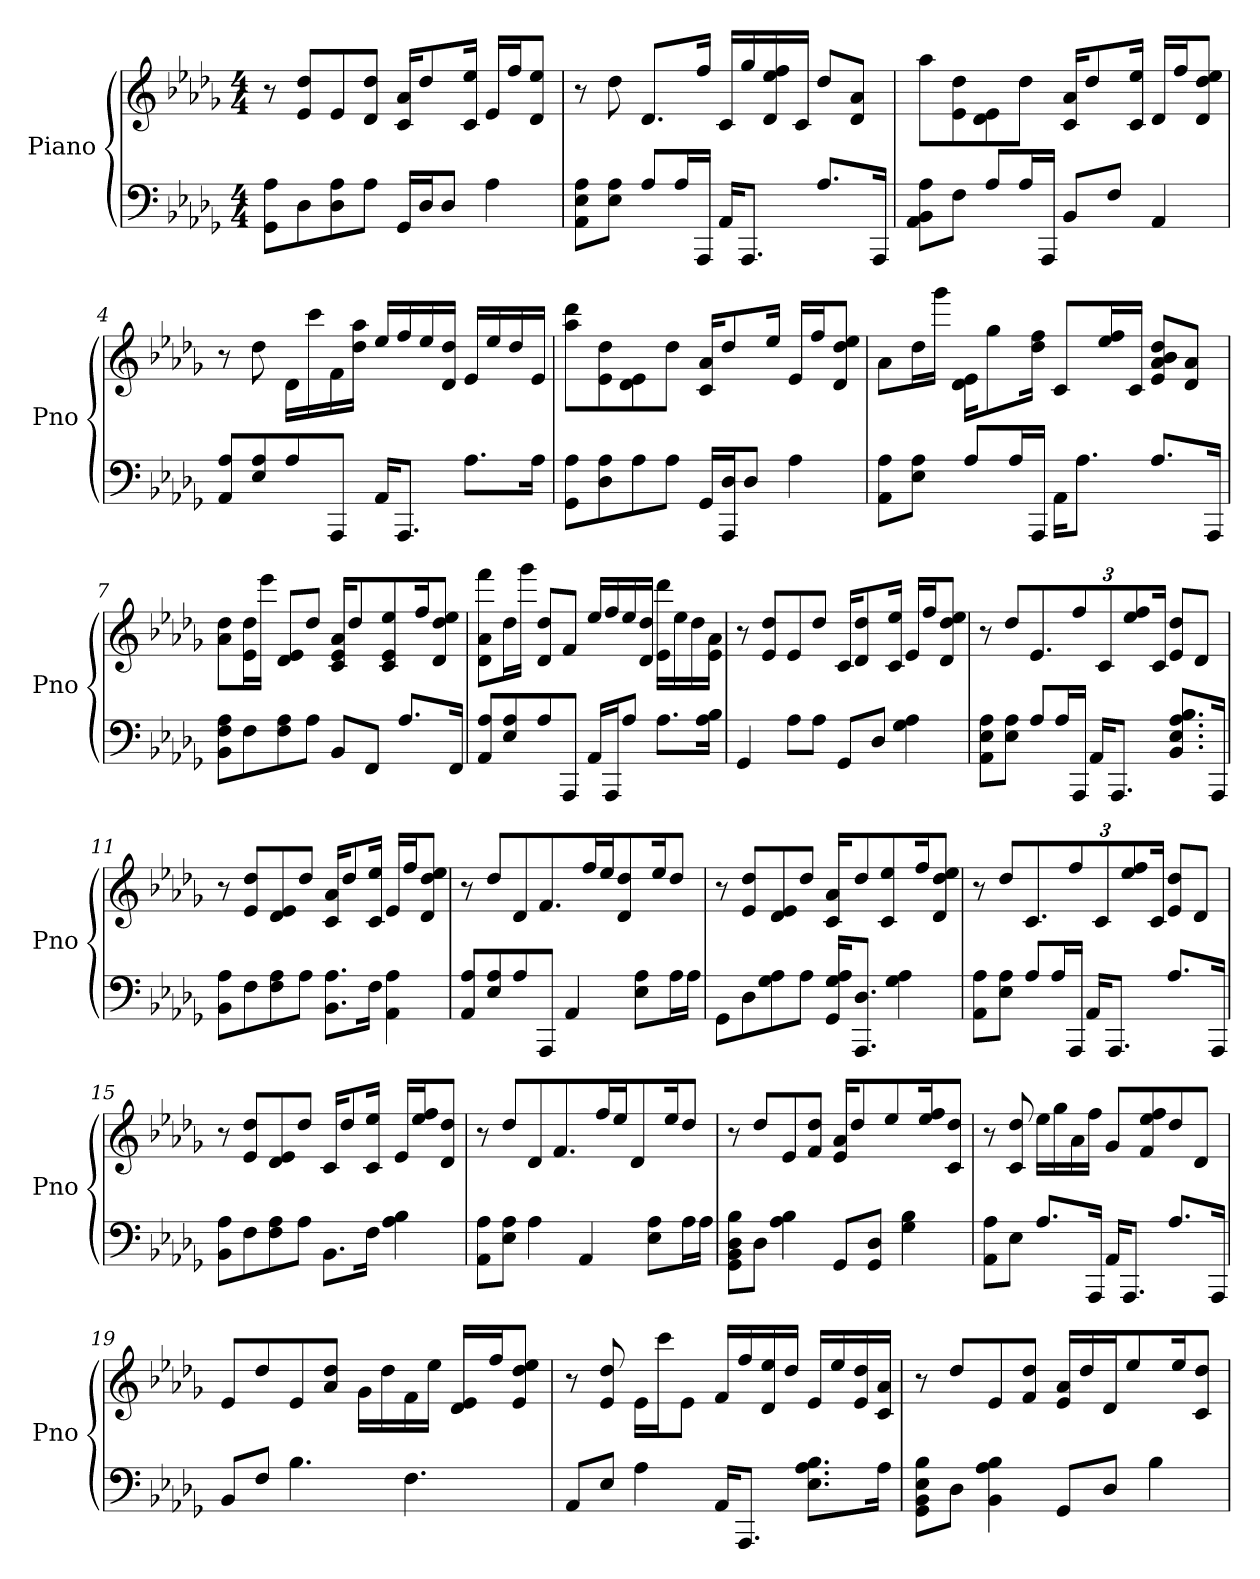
**kern	**kern
*part1	*part1
*staff2	*staff1
*I"Piano	*
*I'Pno	*
*clefF4	*clefG2
*k[b-e-a-d-g-]	*k[b-e-a-d-g-]
*D-:	*D-:
*M4/4	*M4/4
*MM111	*MM111
=1	=1
8GG-\ 8A-\L	8r
8D-\	8e-/ 8dd-/L
8D-\ 8A-\	8e-/
8A-\J	8d-/ 8dd-/J
16GG-/LL	16c/ 16a-/KL
16D-/J	8dd-/
8D-/J	.
.	16c/ 16ee-/Jk
4A-\	16e-/LL
.	16ff/J
.	8d-/ 8ee-/J
=2	=2
8AA-\ 8E-\ 8A-\L	8r
8E-\ 8A-\J	8dd-\
8A-/L	8.d-/L
16A-/L	.
16AAA-/JJ	16ff/Jk
16AA-/KL	16c/LL
8.AAA-/J	16gg-/
.	16d-/ 16ee-/ 16ff/
.	16c/JJ
8.A-/L	8dd-/L
.	8d-/ 8a-/J
16AAA-/Jk	.
=3	=3
8AA-\ 8BB-\ 8A-\L	8aa-\L
8F\J	8e-\ 8dd-\
8A-/L	8d-\ 8e-\
16A-/L	8dd-\J
16AAA-/JJ	.
8BB-/L	16c/ 16a-/KL
.	8dd-/
8F/J	.
.	16c/ 16ee-/Jk
4AA-/	16d-/LL
.	16ff/J
.	8d-/ 8dd-/ 8ee-/J
!!LO:LB:g=z
=4	=4
8AA-/ 8A-/L	8r
8E-/ 8A-/	8dd-\
8A-/	16d-\LL
.	16ccc\
8AAA-/J	16f\
.	16dd-\ 16aa-\JJ
16AA-/KL	16ee-/LL
8.AAA-/J	16ff/
.	16ee-/
.	16d-/ 16dd-/JJ
8.A-\L	16e-/LL
.	16ee-/
.	16dd-/
16A-\Jk	16e-/JJ
=5	=5
8GG-\ 8A-\L	8aa-\ 8ddd-\L
8D-\ 8A-\	8e-\ 8dd-\
8A-\	8d-\ 8e-\
8A-\J	8dd-\J
16GG-/LL	16c/ 16a-/KL
16AAA-/ 16D-/J	8dd-/
8D-/J	.
.	16ee-/Jk
4A-\	16e-/LL
.	16ff/J
.	8d-/ 8dd-/ 8ee-/J
=6	=6
8AA-\ 8A-\L	8a-\L
8E-\ 8A-\J	16dd-\L
.	16ggg-\JJ
8A-/L	16d-\ 16e-\KL
.	8gg-\
16A-/L	.
16AAA-/JJ	16dd-\ 16ff\Jk
16AA-\KL	8c/L
8.A-\J	.
.	16ee-/ 16ff/L
.	16c/JJ
8.A-/L	8e-/ 8a-/ 8b-/ 8dd-/L
.	8d-/ 8a-/J
16AAA-/Jk	.
!!LO:LB:g=z
=7	=7
8BB-\ 8F\ 8A-\L	8a-\ 8dd-\L
8F\	16e-\ 16dd-\L
.	16eee-\JJ
8F\ 8A-\	8d-/ 8e-/L
8A-\J	8dd-/J
8BB-/L	16c/ 16e-/ 16a-/KL
.	8dd-/
8FF/J	.
.	8c/ 8e-/ 8ee-/
8.A-/L	.
.	16ff/K
.	8d-/ 8dd-/ 8ee-/J
16FF/Jk	.
=8	=8
8AA-/ 8A-/L	8d-\ 8a-\ 8fff\L
8E-/ 8A-/	16dd-\L
.	16ggg-\JJ
8A-/	8d-/ 8dd-/L
8AAA-/J	8f/J
16AA-/LL	16ee-/LL
16AAA-/J	16ff/
8A-/J	16ee-/
.	16d-/ 16dd-/JJ
8.A-\L	16e-\ 16ddd-\LL
.	16ee-\
.	16dd-\
16A-\ 16B-\Jk	16e-\ 16a-\JJ
=9	=9
4GG-/	8r
.	8e-/ 8dd-/L
8A-\L	8e-/
8A-\J	8dd-/J
8GG-/L	16c/KL
.	8d-/ 8dd-/
8D-/J	.
.	16c/ 16ee-/Jk
4G-\ 4A-\	16e-/LL
.	16ff/J
.	8d-/ 8dd-/ 8ee-/J
!!LO:LB:g=z
=10	=10
8AA-\ 8E-\ 8A-\L	8r
8E-\ 8A-\J	8dd-/L
8A-/L	8.e-/
16A-/L	.
*	*Xbrackettup
16AAA-/JJ	12ff/
16AA-/KL	.
.	12c/
8.AAA-/J	.
.	12ee-/ 12ff/
.	16c/Jk
8.BB-/ 8.E-/ 8.A-/ 8.B-/L	8e-/ 8dd-/L
.	8d-/J
16AAA-/Jk	.
=11	=11
8BB-\ 8A-\L	8r
8F\	8e-/ 8dd-/L
8F\ 8A-\	8d-/ 8e-/
8A-\J	8dd-/J
8.BB-\ 8.A-\L	16c/ 16a-/KL
.	8dd-/
16F\Jk	16c/ 16ee-/Jk
4AA-\ 4A-\	16e-/LL
.	16ff/J
.	8d-/ 8dd-/ 8ee-/J
=12	=12
8AA-/ 8A-/L	8r
8E-/ 8A-/	8dd-/L
8A-/	8d-/
8AAA-/J	8.f/
4AA-/	.
.	16ff/L
.	16ee-/J
.	8d-/ 8dd-/
8E-\ 8A-\L	.
.	16ee-/K
16A-\L	8dd-/J
16A-\JJ	.
!!LO:LB:g=z
=13	=13
8GG-\L	8r
8D-\	8e-/ 8dd-/L
8G-\ 8A-\	8d-/ 8e-/
8A-\J	8dd-/J
16GG-/ 16G-/ 16A-/KL	16c/ 16a-/KL
8.AAA-/ 8.D-/J	8dd-/
.	8c/ 8ee-/
4G-\ 4A-\	.
.	16ff/K
.	8d-/ 8dd-/ 8ee-/J
=14	=14
8AA-\ 8A-\L	8r
8E-\ 8A-\J	8dd-/L
8A-/L	8.c/
16A-/L	.
16AAA-/JJ	12ff/
16AA-/KL	.
.	12c/
8.AAA-/J	.
.	12ee-/ 12ff/
.	16c/Jk
8.A-/L	8e-/ 8dd-/L
.	8d-/J
16AAA-/Jk	.
=15	=15
8BB-\ 8A-\L	8r
8F\	8e-/ 8dd-/L
8F\ 8A-\	8d-/ 8e-/
8A-\J	8dd-/J
8.BB-\L	16c/KL
.	8dd-/
16F\Jk	16c/ 16ee-/Jk
4A-\ 4B-\	16e-/LL
.	16ee-/ 16ff/J
.	8d-/ 8dd-/J
!!LO:PB:g=z
=16	=16
8AA-\ 8A-\L	8r
8E-\ 8A-\J	8dd-/L
4A-\	8d-/
.	8.f/
4AA-/	.
.	16ff/L
.	16ee-/J
.	8d-/
8E-\ 8A-\L	.
.	16ee-/K
16A-\L	8dd-/J
16A-\JJ	.
=17	=17
8GG-\ 8BB-\ 8D-\ 8B-\L	8r
8D-\J	8dd-/L
4A-\ 4B-\	8e-/
.	8f/ 8dd-/J
8GG-/L	16e-/ 16a-/KL
.	8dd-/
8GG-/ 8D-/J	.
.	8ee-/
4G-\ 4B-\	.
.	16ee-/ 16ff/K
.	8c/ 8dd-/J
=18	=18
8AA-\ 8A-\L	8r
8E-\J	8c/ 8dd-/
8.A-/L	16ee-\LL
.	16gg-\
.	16a-\
16AAA-/Jk	16ff\JJ
16AA-/KL	8g-/L
8.AAA-/J	.
.	8f/ 8ee-/ 8ff/
8.A-/L	8dd-/
.	8d-/J
16AAA-/Jk	.
!!LO:LB:g=z
=19	=19
8BB-/L	8e-/L
8F/J	8dd-/
4.B-\	8e-/
.	8a-/ 8dd-/J
.	16g-\LL
.	16dd-\
4.F\	16f\
.	16ee-\JJ
.	16d-/ 16e-/LL
.	16ff/J
.	8e-/ 8dd-/ 8ee-/J
=20	=20
8AA-/L	8r
8E-/J	8e-/ 8dd-/
4A-\	16e-\LL
.	16ccc\J
.	8e-\J
16AA-/KL	16f/LL
8.AAA-/J	16ff/
.	16d-/ 16ee-/
.	16dd-/JJ
8.E-\ 8.A-\ 8.B-\L	16e-/LL
.	16ee-/
.	16e-/ 16dd-/
16A-\Jk	16c/ 16a-/JJ
=21	=21
8GG-\ 8BB-\ 8E-\ 8B-\L	8r
8D-\J	8dd-/L
4BB-\ 4A-\ 4B-\	8e-/
.	8f/ 8dd-/J
8GG-/L	16e-/ 16a-/LL
.	16dd-/
8D-/J	16d-/J
.	8ee-/
4B-\	.
.	16ee-/K
.	8c/ 8dd-/J
=	=
*-	*-
